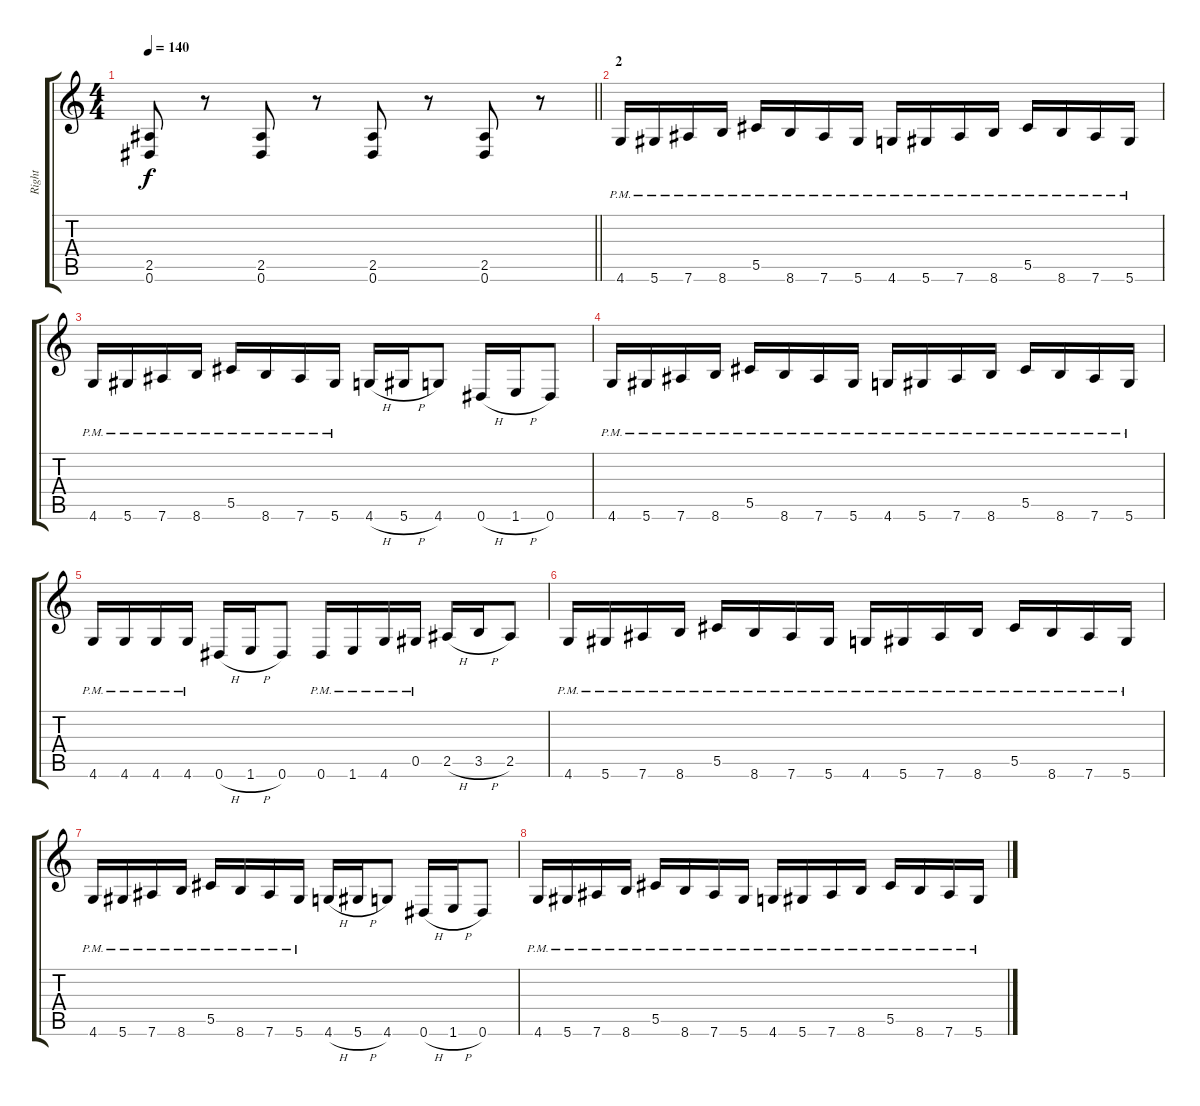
\track ("Right" "Right") {instrument distortionguitar}
\staff {score tabs}
\tuning (Eb4 Bb3 Gb3 Db3 Ab2 Eb2) {hide}
\ts (4 4)
\tempo 140
\clef g2
\barLineRight lightlight
\ks c
(2.5 0.6).8{dy f} r.8 (2.5 0.6).8 r.8 (2.5 0.6).8 r.8 (2.5 0.6).8 r.8 |
\section ("" "2")
4.6{pm}.16 5.6{pm}.16 7.6{pm}.16 8.6{pm}.16 5.5{pm}.16 8.6{pm}.16 7.6{pm}.16 5.6{pm}.16 4.6{pm}.16 5.6{pm}.16 7.6{pm}.16 8.6{pm}.16 5.5{pm}.16 8.6{pm}.16 7.6{pm}.16 5.6{pm}.16 |
4.6{pm}.16 5.6{pm}.16 7.6{pm}.16 8.6{pm}.16 5.5{pm}.16 8.6{pm}.16 7.6{pm}.16 5.6{pm}.16 4.6{h}.16 5.6{h}.16 4.6.8 0.6{h}.16 1.6{h}.16 0.6.8 |
4.6{pm}.16 5.6{pm}.16 7.6{pm}.16 8.6{pm}.16 5.5{pm}.16 8.6{pm}.16 7.6{pm}.16 5.6{pm}.16 4.6{pm}.16 5.6{pm}.16 7.6{pm}.16 8.6{pm}.16 5.5{pm}.16 8.6{pm}.16 7.6{pm}.16 5.6{pm}.16 |
4.6{pm}.16 4.6{pm}.16 4.6{pm}.16 4.6{pm}.16 0.6{h}.16 1.6{h}.16 0.6.8 0.6{pm}.16 1.6{pm}.16 4.6{pm}.16 0.5{pm}.16 2.5{h}.16 3.5{h}.16 2.5.8 |
4.6{pm}.16 5.6{pm}.16 7.6{pm}.16 8.6{pm}.16 5.5{pm}.16 8.6{pm}.16 7.6{pm}.16 5.6{pm}.16 4.6{pm}.16 5.6{pm}.16 7.6{pm}.16 8.6{pm}.16 5.5{pm}.16 8.6{pm}.16 7.6{pm}.16 5.6{pm}.16 |
4.6{pm}.16 5.6{pm}.16 7.6{pm}.16 8.6{pm}.16 5.5{pm}.16 8.6{pm}.16 7.6{pm}.16 5.6{pm}.16 4.6{h}.16 5.6{h}.16 4.6.8 0.6{h}.16 1.6{h}.16 0.6.8 |
4.6{pm}.16 5.6{pm}.16 7.6{pm}.16 8.6{pm}.16 5.5{pm}.16 8.6{pm}.16 7.6{pm}.16 5.6{pm}.16 4.6{pm}.16 5.6{pm}.16 7.6{pm}.16 8.6{pm}.16 5.5{pm}.16 8.6{pm}.16 7.6{pm}.16 5.6{pm}.16
